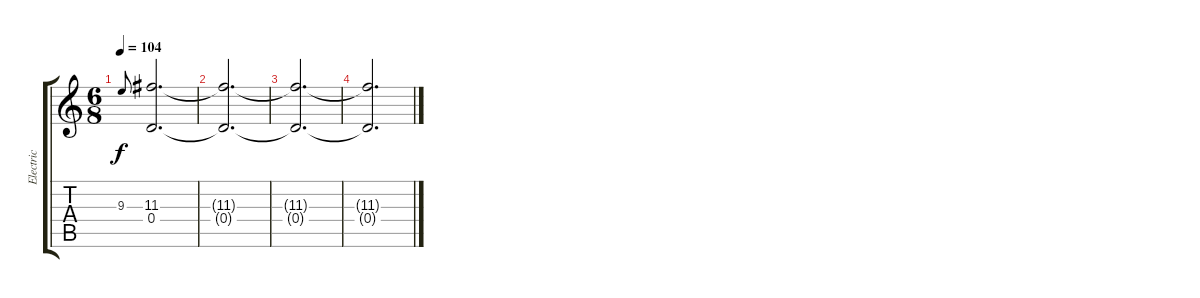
\track ("Electric" "Electric") {instrument overdrivenguitar}
\staff {score tabs}
\tuning (E4 B3 G3 D3 A2 E2) {hide}
\ts (6 8)
\tempo 104
\clef g2
\ks c
9.3.8{gr onbeat dy f} (11.3 0.4).2{d} |
(11.3{t} 0.4{t}).2{d} |
(11.3{t} 0.4{t}).2{d} |
(11.3{t} 0.4{t}).2{d}
